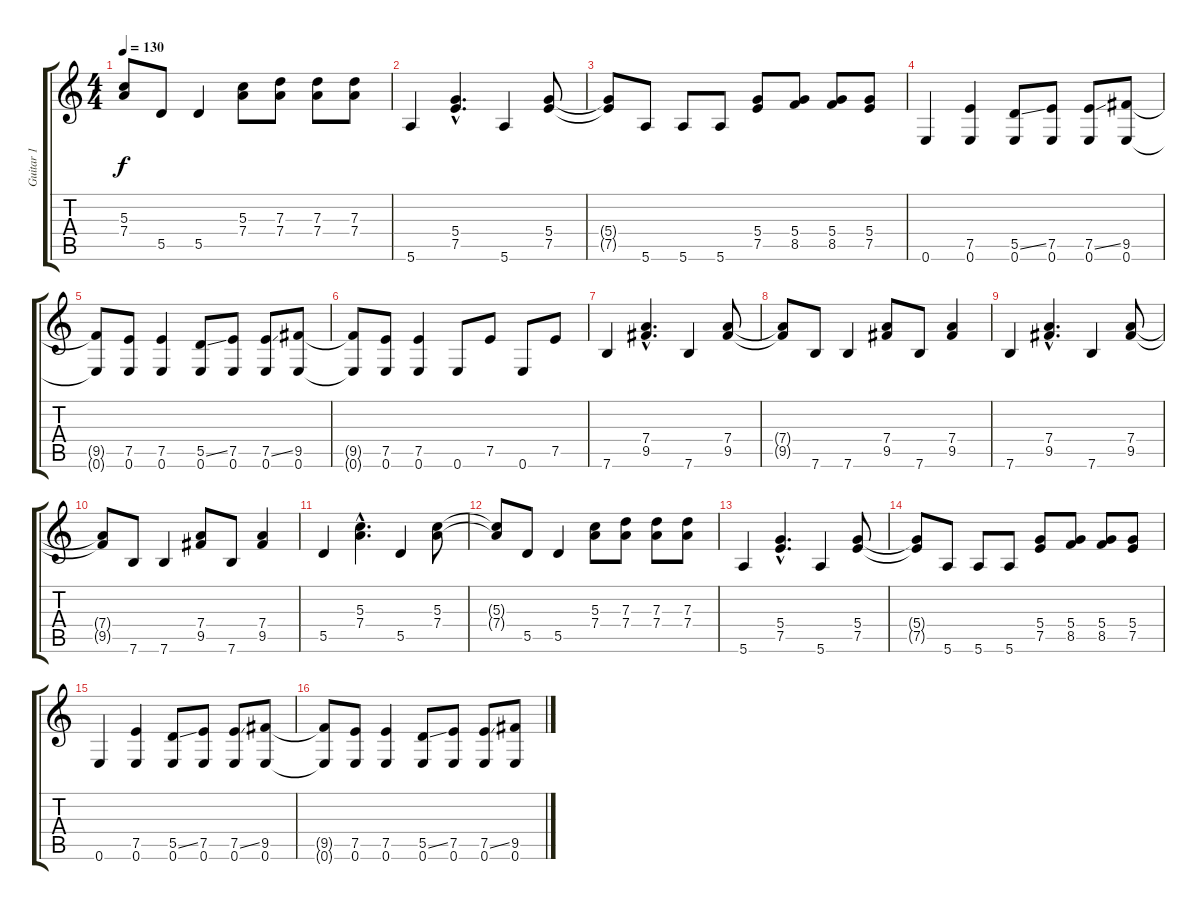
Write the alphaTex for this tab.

\track ("Guitar 1" "Guitar 1") {instrument overdrivenguitar}
\staff {score tabs}
\tuning (E4 B3 G3 D3 A2 E2) {hide}
\ts (4 4)
\tempo 130
\clef g2
\ks c
(5.3{t} 7.4{t}).8{dy f} 5.5.8 5.5.4 (5.3 7.4).8 (7.3 7.4).8 (7.3 7.4).8 (7.3 7.4).8 |
5.6.4 (5.4{hac} 7.5{hac}).4{d} 5.6.4 (5.4 7.5).8 |
(5.4{t} 7.5{t}).8 5.6.8 5.6.8 5.6.8 (5.4 7.5).8 (5.4 8.5).8 (5.4 8.5).8 (5.4 7.5).8 |
0.6.4 (7.5 0.6).4 (5.5{ss} 0.6).8 (7.5 0.6).8 (7.5{ss} 0.6).8 (9.5 0.6).8 |
(9.5{t} 0.6{t}).8 (7.5 0.6).8 (7.5 0.6).4 (5.5{ss} 0.6).8 (7.5 0.6).8 (7.5{ss} 0.6).8 (9.5 0.6).8 |
(9.5{t} 0.6{t}).8 (7.5 0.6).8 (7.5 0.6).4 0.6.8 7.5.8 0.6.8 7.5.8 |
7.6.4 (7.4{hac} 9.5{hac}).4{d} 7.6.4 (7.4 9.5).8 |
(7.4{t} 9.5{t}).8 7.6.8 7.6.4 (7.4 9.5).8 7.6.8 (7.4 9.5).4 |
7.6.4 (7.4{hac} 9.5{hac}).4{d} 7.6.4 (7.4 9.5).8 |
(7.4{t} 9.5{t}).8 7.6.8 7.6.4 (7.4 9.5).8 7.6.8 (7.4 9.5).4 |
5.5.4 (5.3{hac} 7.4{hac}).4{d} 5.5.4 (5.3 7.4).8 |
(5.3{t} 7.4{t}).8 5.5.8 5.5.4 (5.3 7.4).8 (7.3 7.4).8 (7.3 7.4).8 (7.3 7.4).8 |
5.6.4 (5.4{hac} 7.5{hac}).4{d} 5.6.4 (5.4 7.5).8 |
(5.4{t} 7.5{t}).8 5.6.8 5.6.8 5.6.8 (5.4 7.5).8 (5.4 8.5).8 (5.4 8.5).8 (5.4 7.5).8 |
0.6.4 (7.5 0.6).4 (5.5{ss} 0.6).8 (7.5 0.6).8 (7.5{ss} 0.6).8 (9.5 0.6).8 |
(9.5{t} 0.6{t}).8 (7.5 0.6).8 (7.5 0.6).4 (5.5{ss} 0.6).8 (7.5 0.6).8 (7.5{ss} 0.6).8 (9.5 0.6).8
